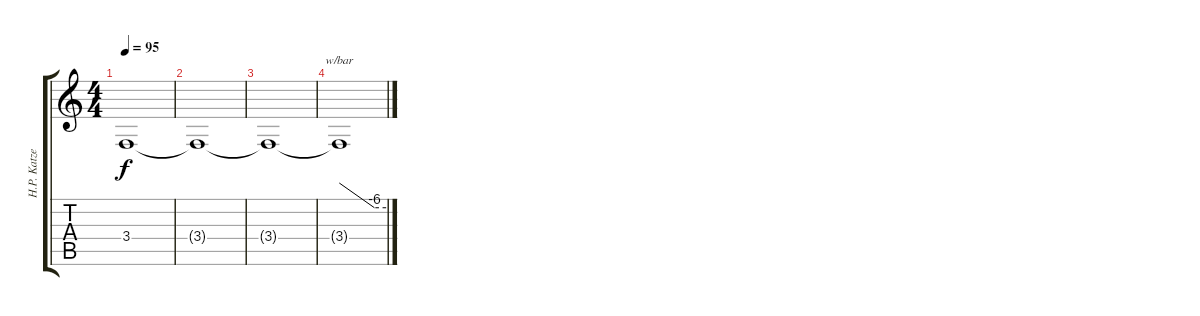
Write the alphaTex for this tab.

\track ("H.P. Katzenburg (Bells)" "H.P. Katze") {instrument synthvoice}
\staff {score tabs}
\tuning (E4 B3 G3 D3 A2 E2) {hide}
\ts (4 4)
\tempo 95
\clef g2
\ks c
3.4{t}.1{dy f} |
3.4{t}.1 |
3.4{t}.1 |
3.4{t}.1{tbe (custom default 0 0 45 -24 60 -24)}
